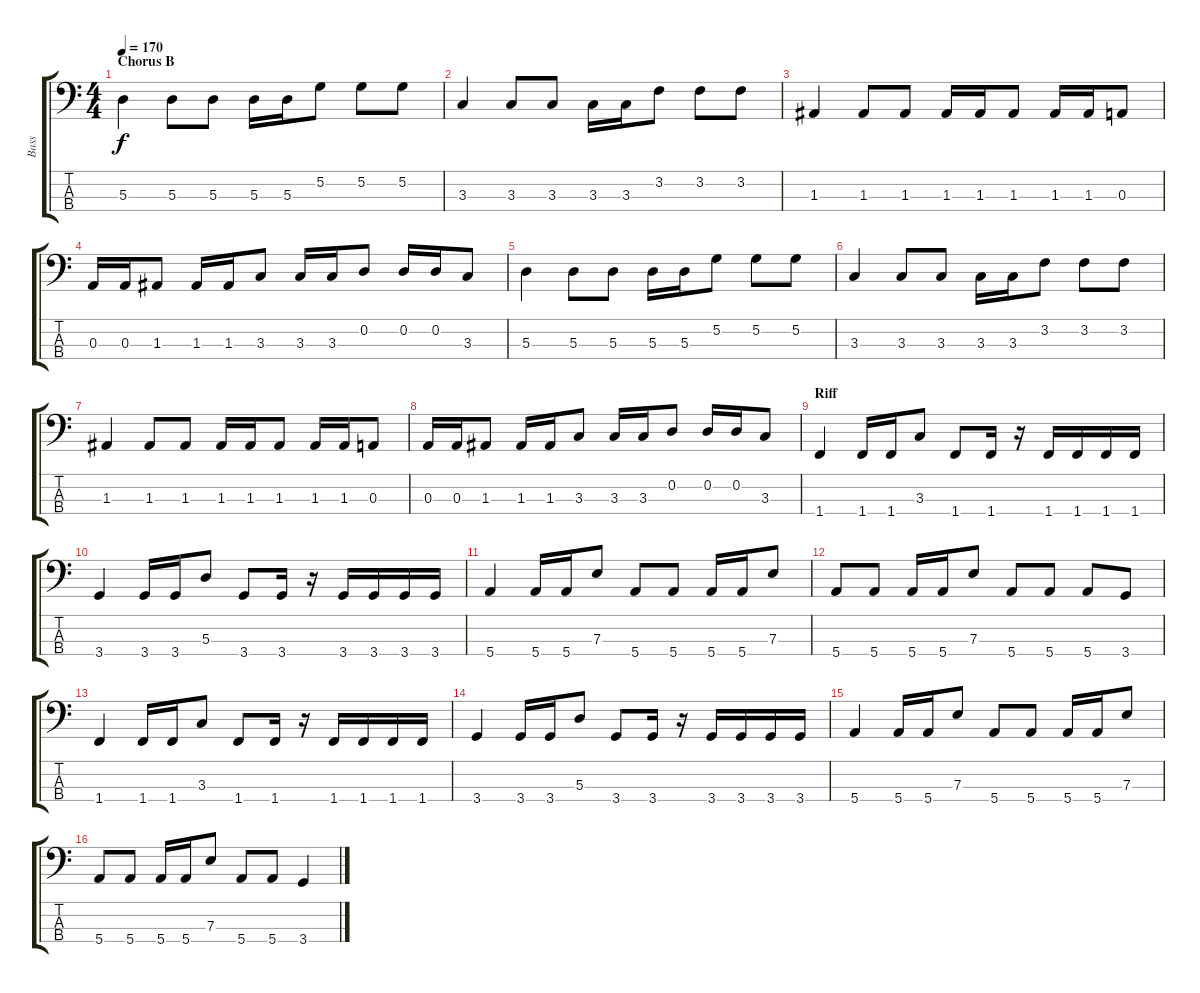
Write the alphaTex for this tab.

\track ("Bass" "Bass") {instrument electricbassfinger}
\staff {score tabs}
\tuning (G2 D2 A1 E1) {hide}
\ts (4 4)
\section ("" "Chorus B")
\tempo 170
\clef f4
\ks c
5.3.4{dy f} 5.3.8 5.3.8 5.3.16 5.3.16 5.2.8 5.2.8 5.2.8 |
3.3.4 3.3.8 3.3.8 3.3.16 3.3.16 3.2.8 3.2.8 3.2.8 |
1.3.4 1.3.8 1.3.8 1.3.16 1.3.16 1.3.8 1.3.16 1.3.16 0.3.8 |
0.3.16 0.3.16 1.3.8 1.3.16 1.3.16 3.3.8 3.3.16 3.3.16 0.2.8 0.2.16 0.2.16 3.3.8 |
5.3.4 5.3.8 5.3.8 5.3.16 5.3.16 5.2.8 5.2.8 5.2.8 |
3.3.4 3.3.8 3.3.8 3.3.16 3.3.16 3.2.8 3.2.8 3.2.8 |
1.3.4 1.3.8 1.3.8 1.3.16 1.3.16 1.3.8 1.3.16 1.3.16 0.3.8 |
0.3.16 0.3.16 1.3.8 1.3.16 1.3.16 3.3.8 3.3.16 3.3.16 0.2.8 0.2.16 0.2.16 3.3.8 |
\section ("" "Riff")
1.4.4 1.4.16 1.4.16 3.3.8 1.4.8 1.4.16 r.16 1.4.16 1.4.16 1.4.16 1.4.16 |
3.4.4 3.4.16 3.4.16 5.3.8 3.4.8 3.4.16 r.16 3.4.16 3.4.16 3.4.16 3.4.16 |
5.4.4 5.4.16 5.4.16 7.3.8 5.4.8 5.4.8 5.4.16 5.4.16 7.3.8 |
5.4.8 5.4.8 5.4.16 5.4.16 7.3.8 5.4.8 5.4.8 5.4.8 3.4.8 |
1.4.4 1.4.16 1.4.16 3.3.8 1.4.8 1.4.16 r.16 1.4.16 1.4.16 1.4.16 1.4.16 |
3.4.4 3.4.16 3.4.16 5.3.8 3.4.8 3.4.16 r.16 3.4.16 3.4.16 3.4.16 3.4.16 |
5.4.4 5.4.16 5.4.16 7.3.8 5.4.8 5.4.8 5.4.16 5.4.16 7.3.8 |
5.4.8 5.4.8 5.4.16 5.4.16 7.3.8 5.4.8 5.4.8 3.4.4
